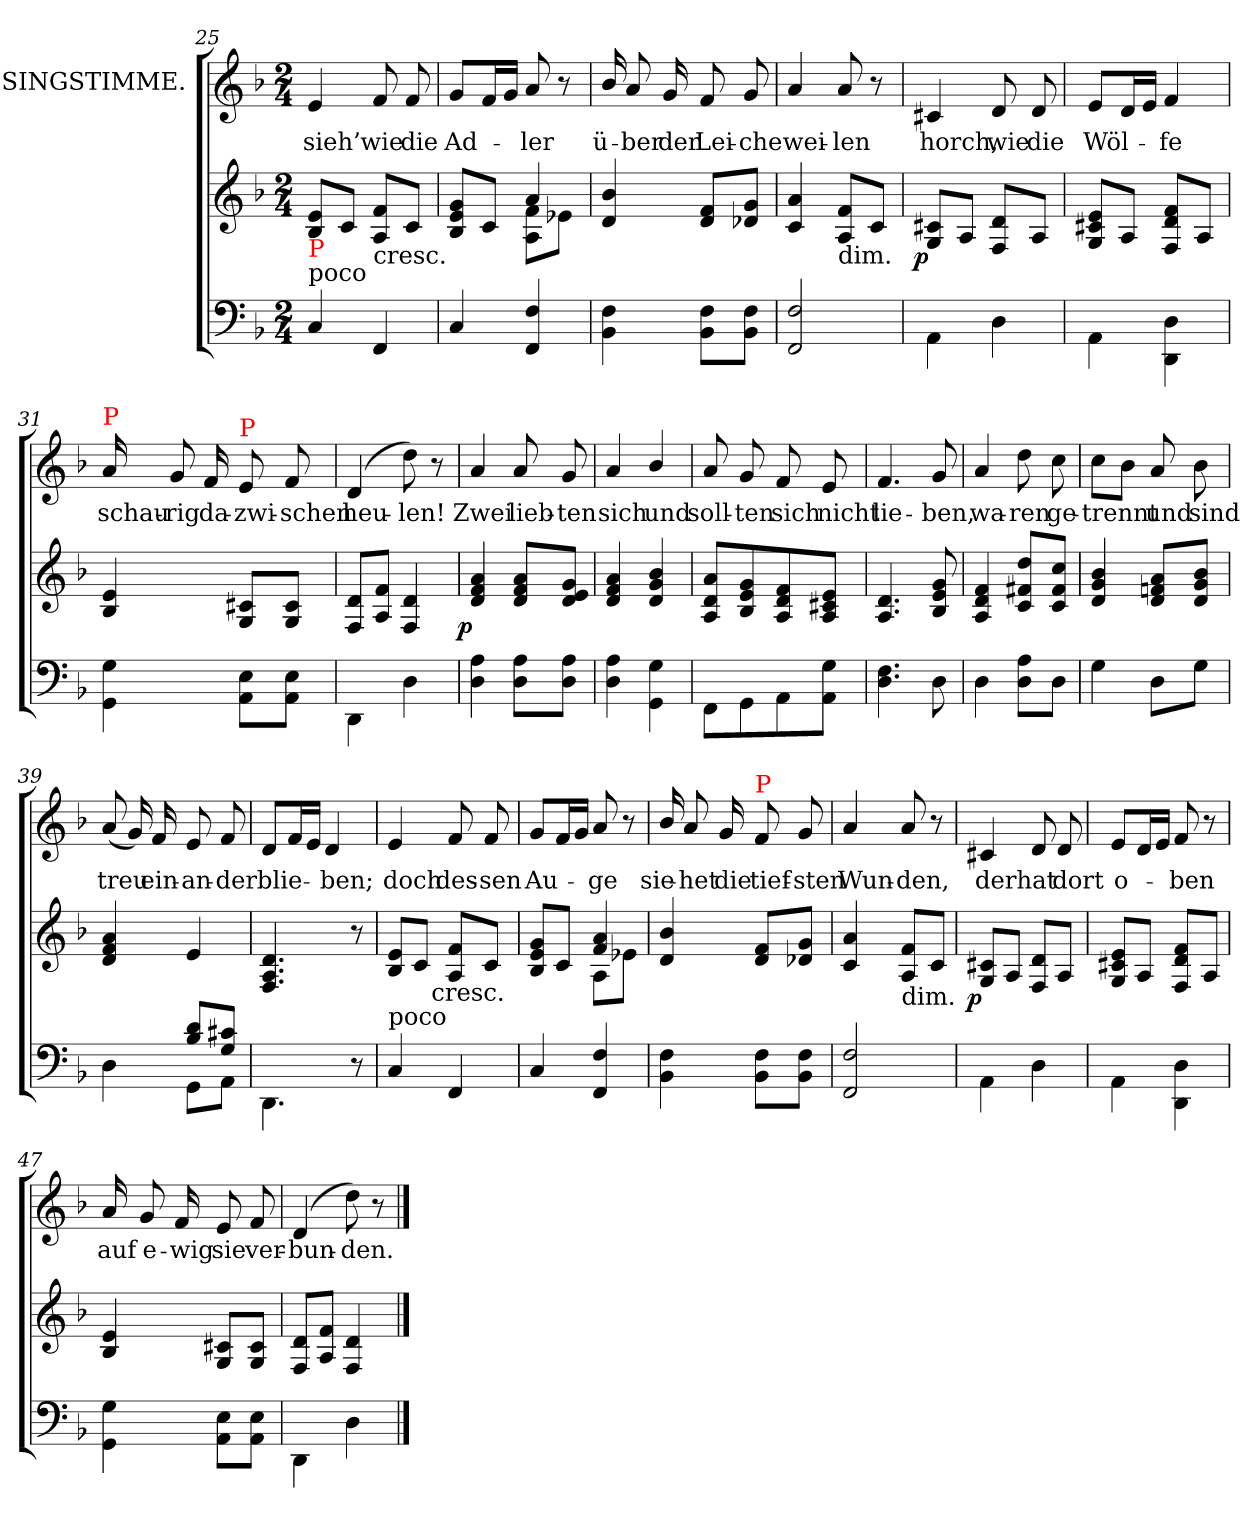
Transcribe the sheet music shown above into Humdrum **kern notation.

**kern	**kern	**dynam	**kern	**text
*part2	*part2	*part2	*part1	*part1
*staff3	*staff2	*staff2/3	*staff1	*staff1
*	*	*	*I"SINGSTIMME.	*
*clefF4	*clefG2	*	*clefG2	*
*k[b-]	*k[b-]	*	*k[b-]	*
*d:	*d:	*	*d:	*
*M2/4	*M2/4	*	*M2/4	*
=25	=25	=25	=25	=25
!	!LO:TX:b:color=red:t=P	!	!	!
!LO:TX:a:t=poco	!	!	!	!
4C	8e 8B-L	.	4e	sieh’
.	8cJ	.	.	.
!	!LO:TX:c:t=cresc.	!	!	!
4FF	8f 8AL	.	8f	wie
.	8cJ	.	8f	die
=26	=26	=26	=26	=26
*	*^	*	*	*
4C	8g 8e 8B-L	4ryy	.	8gL	Ad-
.	8cJ	.	.	16fL	.
.	.	.	.	16gJJ	.
4F 4FF	4a	8f 8AL	.	8a	-ler
.	.	8e-XJ	.	8r	.
*	*v	*v	*	*	*
=27	=27	=27	=27	=27
4F 4BB-	4b- 4d	.	16b-/	ü-
.	.	.	8a	-ber
.	.	.	16g	der
8F 8BB-L	8f 8dL	.	8f	Lei-
8F 8BB-J	8g 8d-XJ	.	8g	-che
=28	=28	=28	=28	=28
2F 2FF	4a 4c	.	4a	wei-
!	!LO:TX:c:t=dim.	!	!	!
.	8f 8AL	.	8a	-len
.	8cJ	.	8r	.
=29	=29	=29	=29	=29
!	!	!LO:DY:rj	!	!
4AA\	8c#X/ 8G/L	p	4c#X	horch,
.	8A/J	.	.	.
4D\	8d/ 8F/L	.	8d	wie
.	8A/J	.	8d	die
=30	=30	=30	=30	=30
4AA\	8e/ 8c#X/ 8G/L	.	8eL	Wöl-
.	8A/J	.	16dL	.
.	.	.	16eJJ	.
4D\ 4DD\	8f/ 8d/ 8F/L	.	4f	-fe
.	8A/J	.	.	.
=31	=31	=31	=31	=31
!	!	!	!LO:TX:a:color=red:t=P	!
4G\ 4GG\	4e 4B-	.	16a	schau-
.	.	.	8g	-rig
.	.	.	16f	da-
!	!	!	!LO:TX:a:color=red:t=P	!
8E\ 8AA\L	8c#X/ 8G/L	.	8e	-zwi-
8E\ 8AA\J	8c#/ 8G/J	.	8f	-schen
=32	=32	=32	=32	=32
4DD\	8d/ 8F/L	.	(>4d	heu-
.	8f/ 8A/J	.	.	.
4D\	4d/ 4F/	.	8dd)	-len!
.	.	.	8r	.
=33	=33	=33	=33	=33
!	!	!LO:DY:rj	!	!
4A 4D	4a 4f 4d	p	4a	Zwei
8A 8DL	8a 8f 8dL	.	8a	lieb-
8A 8DJ	8g 8e 8dJ	.	8g	-ten
=34	=34	=34	=34	=34
4A 4D	4a 4f 4d	.	4a	sich
4G\ 4GG\	4b- 4g 4d	.	4b-/	und
=35	=35	=35	=35	=35
8FF\L	8a/ 8d/ 8A/L	.	8a	soll-
8GG\	8g/ 8e/ 8B-/	.	8g	-ten
8AA\	8f/ 8d/ 8A/	.	8f	sich
8G\ 8AA\J	8e/ 8c#X/ 8A/J	.	8e	nicht
=36	=36	=36	=36	=36
4.F\ 4.D\	4.d/ 4.A/	.	4.f	lie-
8D	8g 8e 8B-	.	8g	-ben,
=37	=37	=37	=37	=37
4D\	4f/ 4d/ 4A/	.	4a	wa-
8A 8DL	8dd 8f#X 8cL	.	8dd	-ren
8DJ	8cc 8f# 8cJ	.	8cc	ge-
=38	=38	=38	=38	=38
4G	4b- 4g 4d	.	8ccL	-trennt
.	.	.	8b-J	.
8DL	8a 8fn 8dL	.	8a	und
8GJ	8b- 8g 8dJ	.	8b-\	sind
=39	=39	=39	=39	=39
*^	*	*	*	*
4ryy	4D	4a 4f 4d	.	(<8a	treu
.	.	.	.	16g)	.
.	.	.	.	16f	ein-
8d 8B-L	8GGL	4e	.	8e	-an-
8c#X 8GJ	8AAJ	.	.	8f	-der
*v	*v	*	*	*	*
=40	=40	=40	=40	=40
4.DD\	4.d/ 4.A/ 4.F/	.	8dL	blie-
.	.	.	16fL	.
.	.	.	16eJJ	.
.	.	.	4d	-ben;
8r	8r	.	.	.
=41	=41	=41	=41	=41
!	!LO:TX:b:color=red:t=P	!	!	!
!LO:TX:a:t=poco	!	!	!	!
*	*^	*	*	*
4C	8e 8B-L	8.ryy	.	4e	doch
.	8cJ	.	.	.	.
!	!	!LO:TX:c:t=cresc.	!	!	!
.	.	4ryy	.	.	.
4FF	8f 8AL	.	.	8f	des-
.	8cJ	.	.	8f	-sen
.	.	16ryy	.	.	.
=42	=42	=42	=42	=42	=42
4C	8g 8e 8B-L	4ryy	.	8gL	Au-
.	8cJ	.	.	16fL	.
.	.	.	.	16gJJ	.
4F 4FF	4a 4f	8AL	.	8a	-ge
.	.	8e-XJ	.	8r	.
*	*v	*v	*	*	*
=43	=43	=43	=43	=43
4F 4BB-	4b- 4d	.	16b-/	sie-
.	.	.	8a	-het
.	.	.	16g	die
!	!	!	!LO:TX:a:color=red:t=P	!
8F 8BB-L	8f 8dL	.	8f	tief-
8F 8BB-J	8g 8d-XJ	.	8g	-sten
=44	=44	=44	=44	=44
2F 2FF	4a 4c	.	4a	Wun-
!	!LO:TX:c:t=dim.	!	!	!
.	8f 8AL	.	8a	-den,
.	8cJ	.	8r	.
=45	=45	=45	=45	=45
!	!	!LO:DY:rj	!	!
4AA\	8c#X/ 8G/L	p	4c#X	der
.	8A/J	.	.	.
4D\	8d/ 8F/L	.	8d	hat
.	8A/J	.	8d	dort
=46	=46	=46	=46	=46
4AA\	8e/ 8c#X/ 8G/L	.	8eL	o-
.	8A/J	.	16dL	.
.	.	.	16eJJ	.
4D\ 4DD\	8f/ 8d/ 8F/L	.	8f	-ben
.	8A/J	.	8r	.
=47	=47	=47	=47	=47
4G\ 4GG\	4e 4B-	.	16a	auf
.	.	.	8g	e-
.	.	.	16f	-wig
8E\ 8AA\L	8c#X/ 8G/L	.	8e	sie
8E\ 8AA\J	8c#/ 8G/J	.	8f	ver-
=48	=48	=48	=48	=48
4DD\	8d/ 8F/L	.	(>4d	-bun-
.	8f/ 8A/J	.	.	.
4D\	4d/ 4F/	.	8dd)	-den.
.	.	.	8r	.
==	==	==	==	==
*-	*-	*-	*-	*-
